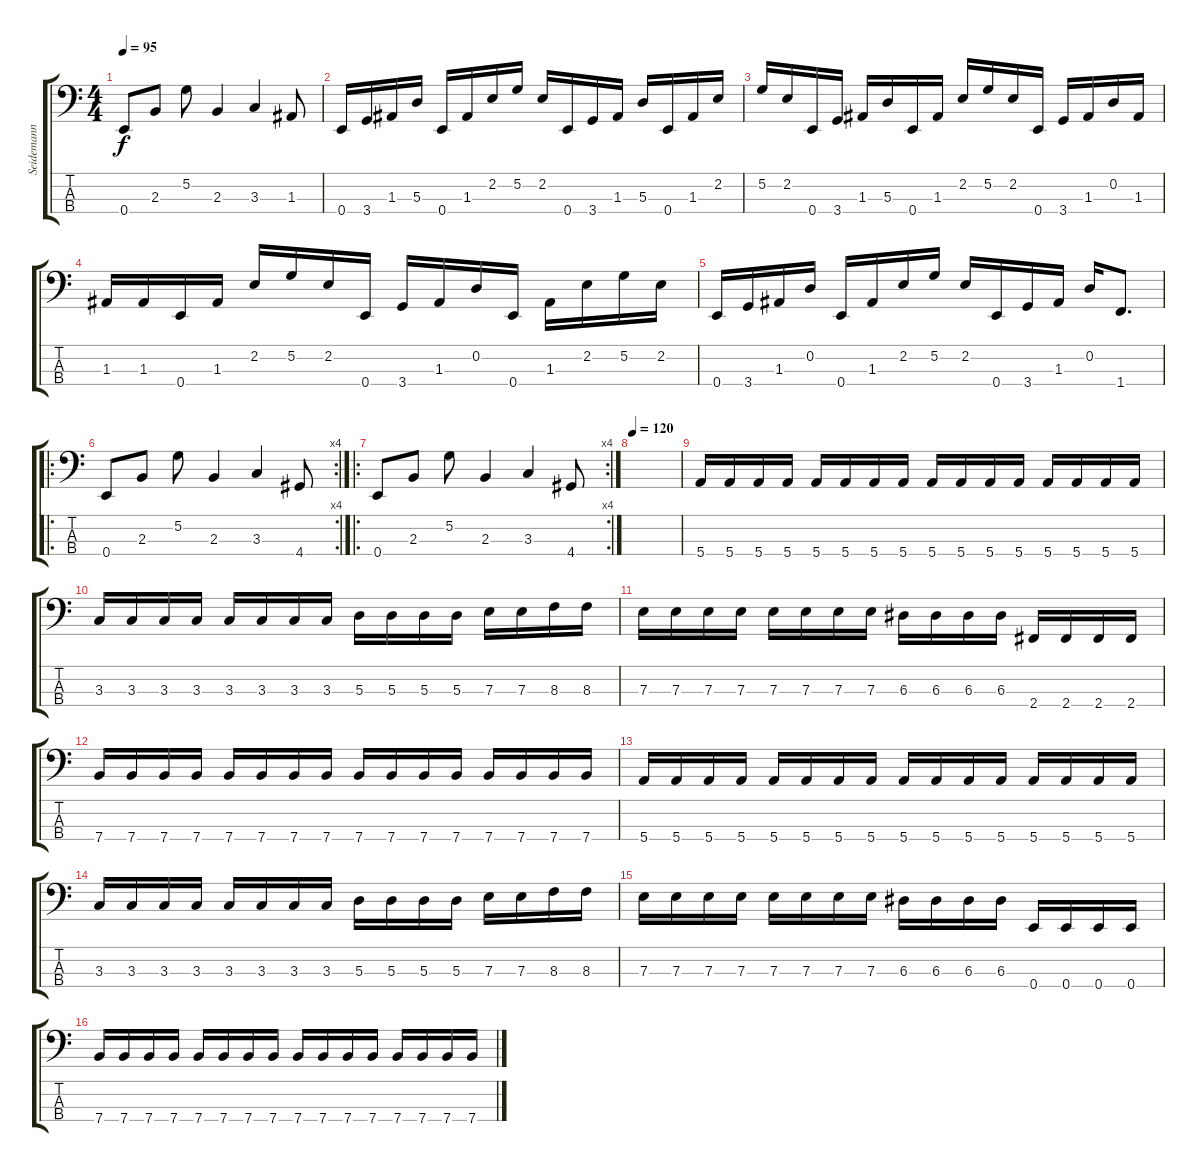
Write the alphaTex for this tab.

\track ("Seidemann" "Seidemann") {instrument electricbassfinger}
\staff {score tabs}
\tuning (G2 D2 A1 E1) {hide}
\ts (4 4)
\tempo 95
\clef f4
\ks c
0.4.8{dy f} 2.3.8 5.2.8 2.3.4 3.3.4 1.3.8 |
0.4.16 3.4.16 1.3.16 5.3.16 0.4.16 1.3.16 2.2.16 5.2.16 2.2.16 0.4.16 3.4.16 1.3.16 5.3.16 0.4.16 1.3.16 2.2.16 |
5.2.16 2.2.16 0.4.16 3.4.16 1.3.16 5.3.16 0.4.16 1.3.16 2.2.16 5.2.16 2.2.16 0.4.16 3.4.16 1.3.16 0.2.16 1.3.16 |
1.3.16 1.3.16 0.4.16 1.3.16 2.2.16 5.2.16 2.2.16 0.4.16 3.4.16 1.3.16 0.2.16 0.4.16 1.3.16 2.2.16 5.2.16 2.2.16 |
0.4.16 3.4.16 1.3.16 0.2.16 0.4.16 1.3.16 2.2.16 5.2.16 2.2.16 0.4.16 3.4.16 1.3.16 0.2.16 1.4.8{d} |
\ro
\rc 4
0.4.8 2.3.8 5.2.8 2.3.4 3.3.4 4.4.8 |
\ro
\rc 4
0.4.8 2.3.8 5.2.8 2.3.4 3.3.4 4.4.8 |
\tempo 120
|
5.4.16 5.4.16 5.4.16 5.4.16 5.4.16 5.4.16 5.4.16 5.4.16 5.4.16 5.4.16 5.4.16 5.4.16 5.4.16 5.4.16 5.4.16 5.4.16 |
3.3.16 3.3.16 3.3.16 3.3.16 3.3.16 3.3.16 3.3.16 3.3.16 5.3.16 5.3.16 5.3.16 5.3.16 7.3.16 7.3.16 8.3.16 8.3.16 |
7.3.16 7.3.16 7.3.16 7.3.16 7.3.16 7.3.16 7.3.16 7.3.16 6.3.16 6.3.16 6.3.16 6.3.16 2.4.16 2.4.16 2.4.16 2.4.16 |
7.4.16 7.4.16 7.4.16 7.4.16 7.4.16 7.4.16 7.4.16 7.4.16 7.4.16 7.4.16 7.4.16 7.4.16 7.4.16 7.4.16 7.4.16 7.4.16 |
5.4.16 5.4.16 5.4.16 5.4.16 5.4.16 5.4.16 5.4.16 5.4.16 5.4.16 5.4.16 5.4.16 5.4.16 5.4.16 5.4.16 5.4.16 5.4.16 |
3.3.16 3.3.16 3.3.16 3.3.16 3.3.16 3.3.16 3.3.16 3.3.16 5.3.16 5.3.16 5.3.16 5.3.16 7.3.16 7.3.16 8.3.16 8.3.16 |
7.3.16 7.3.16 7.3.16 7.3.16 7.3.16 7.3.16 7.3.16 7.3.16 6.3.16 6.3.16 6.3.16 6.3.16 0.4.16 0.4.16 0.4.16 0.4.16 |
7.4.16 7.4.16 7.4.16 7.4.16 7.4.16 7.4.16 7.4.16 7.4.16 7.4.16 7.4.16 7.4.16 7.4.16 7.4.16 7.4.16 7.4.16 7.4.16
